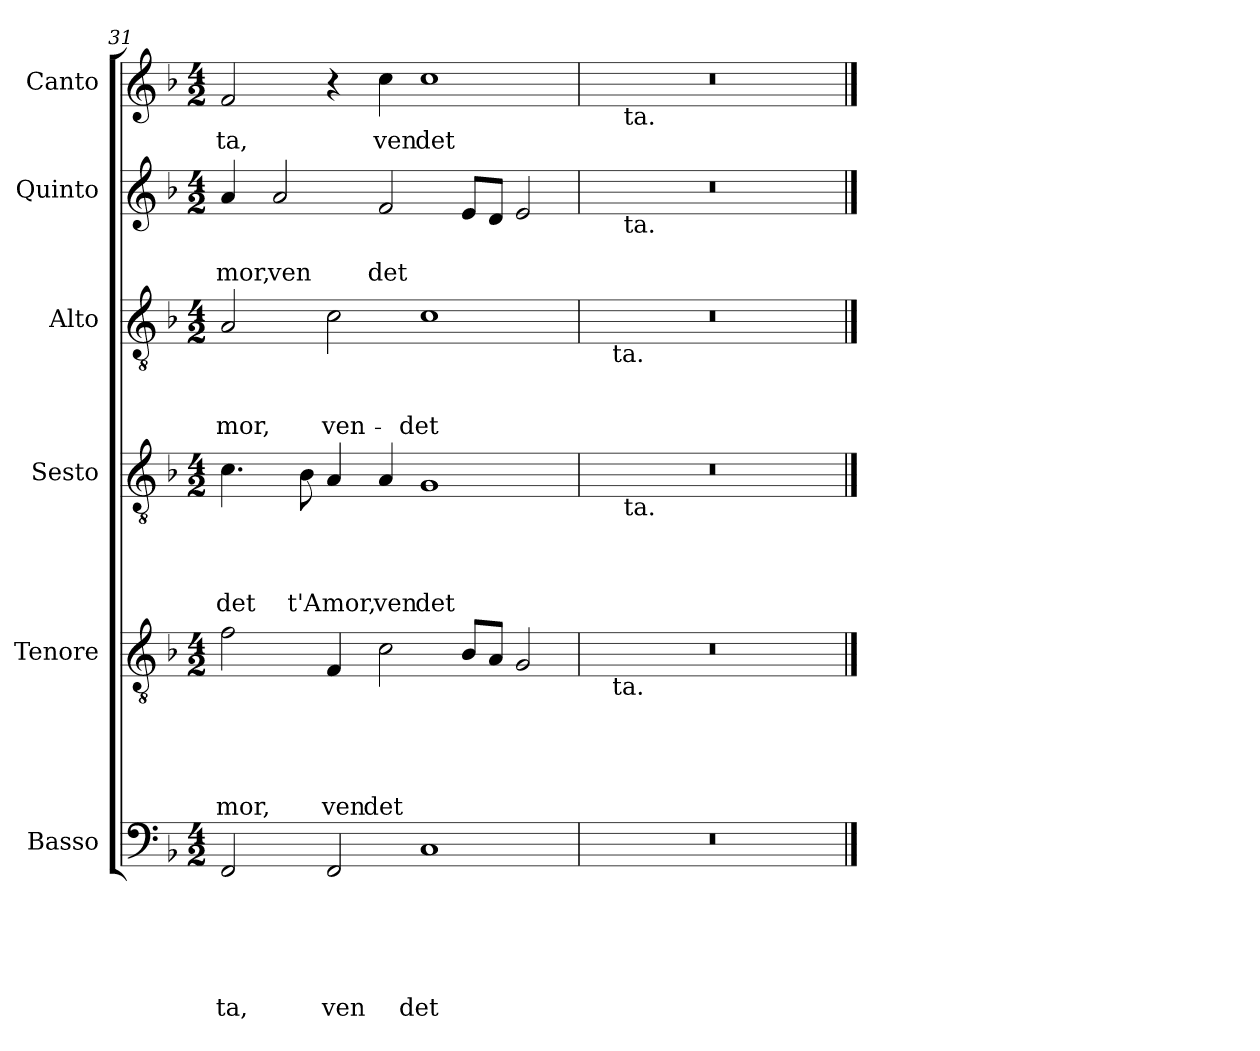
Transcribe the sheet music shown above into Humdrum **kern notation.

**kern	**text	**text	**text	**text	**text	**text	**kern	**text	**text	**text	**text	**text	**kern	**text	**text	**text	**text	**kern	**text	**text	**text	**kern	**text	**text	**kern	**text
*part6	*part6	*part6	*part6	*part6	*part6	*part6	*part5	*part5	*part5	*part5	*part5	*part5	*part4	*part4	*part4	*part4	*part4	*part3	*part3	*part3	*part3	*part2	*part2	*part2	*part1	*part1
*staff6	*staff6	*staff6	*staff6	*staff6	*staff6	*staff6	*staff5	*staff5	*staff5	*staff5	*staff5	*staff5	*staff4	*staff4	*staff4	*staff4	*staff4	*staff3	*staff3	*staff3	*staff3	*staff2	*staff2	*staff2	*staff1	*staff1
*I"Basso	*	*	*	*	*	*	*I"Tenore	*	*	*	*	*	*I"Sesto	*	*	*	*	*I"Alto	*	*	*	*I"Quinto	*	*	*I"Canto	*
*clefF4	*	*	*	*	*	*	*clefGv2	*	*	*	*	*	*clefGv2	*	*	*	*	*clefGv2	*	*	*	*clefG2	*	*	*clefG2	*
*k[b-]	*	*	*	*	*	*	*k[b-]	*	*	*	*	*	*k[b-]	*	*	*	*	*k[b-]	*	*	*	*k[b-]	*	*	*k[b-]	*
*F:	*	*	*	*	*	*	*F:	*	*	*	*	*	*F:	*	*	*	*	*F:	*	*	*	*F:	*	*	*F:	*
*M4/2	*	*	*	*	*	*	*M4/2	*	*	*	*	*	*M4/2	*	*	*	*	*M4/2	*	*	*	*M4/2	*	*	*M4/2	*
=31	=31	=31	=31	=31	=31	=31	=31	=31	=31	=31	=31	=31	=31	=31	=31	=31	=31	=31	=31	=31	=31	=31	=31	=31	=31	=31
!	!	!	!	!	!	!LO:LY:b	!	!	!	!	!	!LO:LY:b	!	!	!	!	!LO:LY:b	!	!	!	!LO:LY:b	!	!	!LO:LY:b	!	!LO:LY:b
2FF/	.	.	.	.	.	ta,	2f\	.	.	.	.	mor,	4.c\	.	.	.	det	2A/	.	.	-mor,	4a/	.	mor,	2f/	ta,
!	!	!	!	!	!	!	!	!	!	!	!	!	!	!	!	!	!	!	!	!	!	!	!	!LO:LY:b	!	!
.	.	.	.	.	.	.	.	.	.	.	.	.	.	.	.	.	.	.	.	.	.	2a/	.	ven	.	.
!	!	!	!	!	!	!	!	!	!	!	!	!	!	!	!	!	!LO:LY:b	!	!	!	!	!	!	!	!	!
.	.	.	.	.	.	.	.	.	.	.	.	.	8B-\	.	.	.	t'A	.	.	.	.	.	.	.	.	.
!	!	!	!	!	!	!LO:LY:b	!	!	!	!	!	!LO:LY:b	!	!	!	!	!LO:LY:b	!	!	!	!LO:LY:b	!	!	!	!	!
2FF/	.	.	.	.	.	ven	4F/	.	.	.	.	ven	4A/	.	.	.	mor,	2c\	.	.	ven-	.	.	.	4r	.
!	!	!	!	!	!	!	!	!	!	!	!	!LO:LY:b	!	!	!	!	!LO:LY:b	!	!	!	!	!	!	!LO:LY:b	!	!LO:LY:b
.	.	.	.	.	.	.	2c\	.	.	.	.	det	4A/	.	.	.	ven	.	.	.	.	2f/	.	det	4cc\	ven
!	!	!	!	!	!	!LO:LY:b	!	!	!	!	!	!	!	!	!	!	!LO:LY:b	!	!	!	!LO:LY:b	!	!	!	!	!LO:LY:b
1C	.	.	.	.	.	det	.	.	.	.	.	.	1G	.	.	.	det	1c	.	.	-det-	.	.	.	1cc	det
.	.	.	.	.	.	.	8B-/L	.	.	.	.	.	.	.	.	.	.	.	.	.	.	8e/L	.	.	.	.
.	.	.	.	.	.	.	8A/J	.	.	.	.	.	.	.	.	.	.	.	.	.	.	8d/J	.	.	.	.
.	.	.	.	.	.	.	2G/	.	.	.	.	.	.	.	.	.	.	.	.	.	.	2e/	.	.	.	.
=32	=32	=32	=32	=32	=32	=32	=32	=32	=32	=32	=32	=32	=32	=32	=32	=32	=32	=32	=32	=32	=32	=32	=32	=32	=32	=32
*	*	*	*	*	*	*	*^	*	*	*	*	*	*^	*	*	*	*	*^	*	*	*	*^	*	*	*^	*
0r	.	.	.	.	.	.	0r	8ryy	.	.	.	.	.	0r	8ryy	.	.	.	.	0r	8ryy	.	.	.	0r	8ryy	.	.	0r	8ryy	.
!	!	!	!	!	!	!	!	!	!	!	!	!	!	!	!	!	!	!	!	!	!LO:TX:b:t=ta.	!	!	!	!	!	!	!	!	!	!
!	!	!	!	!	!	!	!	!LO:TX:b:t=ta.	!	!	!	!	!	!	!	!	!	!	!	!	!	!	!	!	!	!	!	!	!	!	!
.	.	.	.	.	.	.	.	1...ryy	.	.	.	.	.	.	32ryy	.	.	.	.	.	1...ryy	.	.	.	.	32ryy	.	.	.	32ryy	.
!	!	!	!	!	!	!	!	!	!	!	!	!	!	!	!	!	!	!	!	!	!	!	!	!	!	!	!	!	!	!LO:TX:b:t=ta.	!
!	!	!	!	!	!	!	!	!	!	!	!	!	!	!	!	!	!	!	!	!	!	!	!	!	!	!LO:TX:b:t=ta.	!	!	!	!	!
!	!	!	!	!	!	!	!	!	!	!	!	!	!	!	!LO:TX:b:t=ta.	!	!	!	!	!	!	!	!	!	!	!	!	!	!	!	!
.	.	.	.	.	.	.	.	.	.	.	.	.	.	.	1ryy	.	.	.	.	.	.	.	.	.	.	1ryy	.	.	.	1ryy	.
.	.	.	.	.	.	.	.	.	.	.	.	.	.	.	2ryy	.	.	.	.	.	.	.	.	.	.	2ryy	.	.	.	2ryy	.
.	.	.	.	.	.	.	.	.	.	.	.	.	.	.	4ryy	.	.	.	.	.	.	.	.	.	.	4ryy	.	.	.	4ryy	.
.	.	.	.	.	.	.	.	.	.	.	.	.	.	.	16.ryy	.	.	.	.	.	.	.	.	.	.	16.ryy	.	.	.	16.ryy	.
*	*	*	*	*	*	*	*v	*v	*	*	*	*	*	*	*	*	*	*	*	*v	*v	*	*	*	*v	*v	*	*	*v	*v	*
*	*	*	*	*	*	*	*	*	*	*	*	*	*v	*v	*	*	*	*	*	*	*	*	*	*	*	*	*
==	==	==	==	==	==	==	==	==	==	==	==	==	==	==	==	==	==	==	==	==	==	==	==	==	==	==
*-	*-	*-	*-	*-	*-	*-	*-	*-	*-	*-	*-	*-	*-	*-	*-	*-	*-	*-	*-	*-	*-	*-	*-	*-	*-	*-
